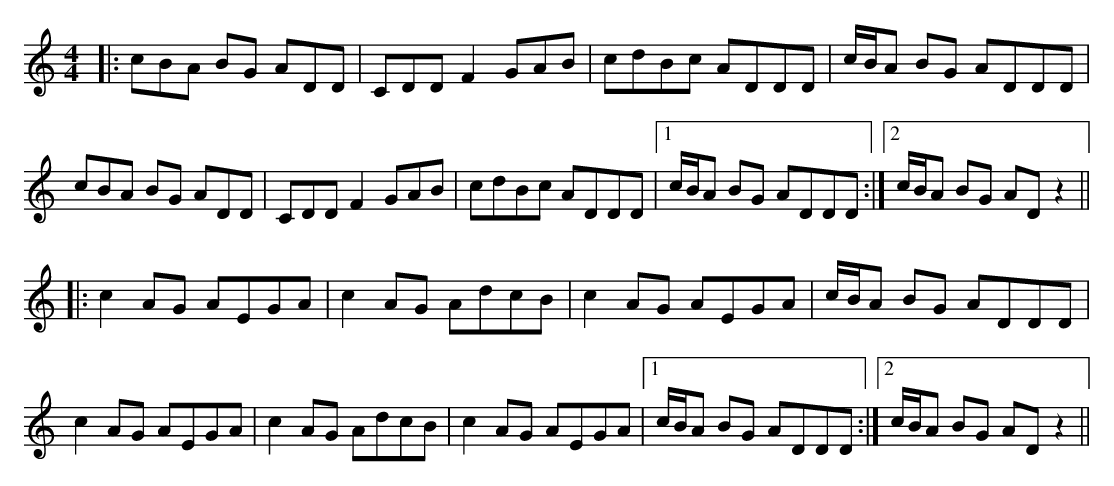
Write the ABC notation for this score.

X:1
M:4/4
K:Ddor
|:cBA BG ADD|CDD F2 GAB|cdBc ADDD|c/B/A BG ADDD|
cBA BG ADD|CDD F2 GAB|cdBc ADDD|1 c/B/A BG ADDD:|2 c/B/A BG AD z2||
|:c2 AG AEGA|c2 AG AdcB|c2 AG AEGA|c/B/A BG ADDD|
c2 AG AEGA|c2 AG AdcB|c2 AG AEGA|1 c/B/A BG ADDD:|2 c/B/A BG AD z2||
